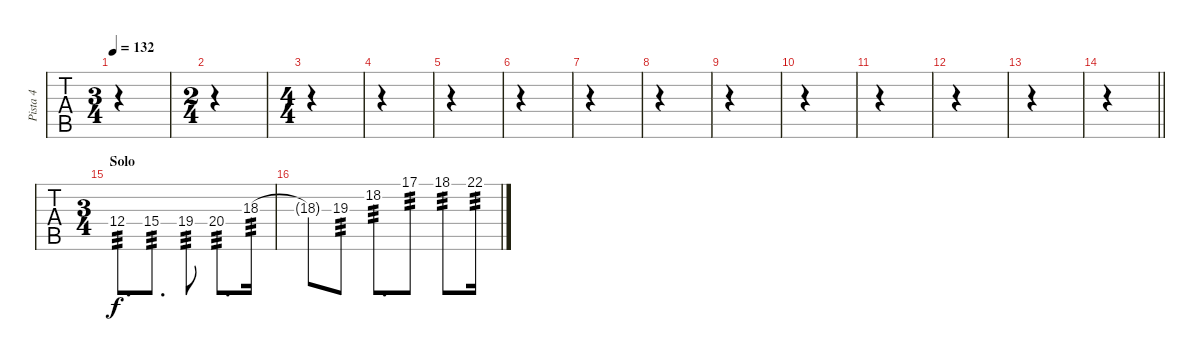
\track ("Pista 4" "Pista 4") {instrument distortionguitar}
\staff {tabs}
\tuning (D4 A3 F3 C3 G2 C2) {hide}
\ts (3 4)
\tempo 132
\clef g2
\ks c
|
\ts (2 4)
|
\ts (4 4)
|
|
|
|
|
|
|
|
|
|
|
\barLineRight lightlight
|
\ts (3 4)
\section ("" "Solo")
12.4.8{d tp 3} 15.4.8{d tp 3} 19.4.8{tp 3} 20.4.8{d tp 3} 18.3.16{tp 3} |
18.3{t}.8 19.3.8{tp 3} 18.2.8{d tp 3} 17.1.8{tp 3} 18.1.8{tp 3} 22.1.16{tp 3}
